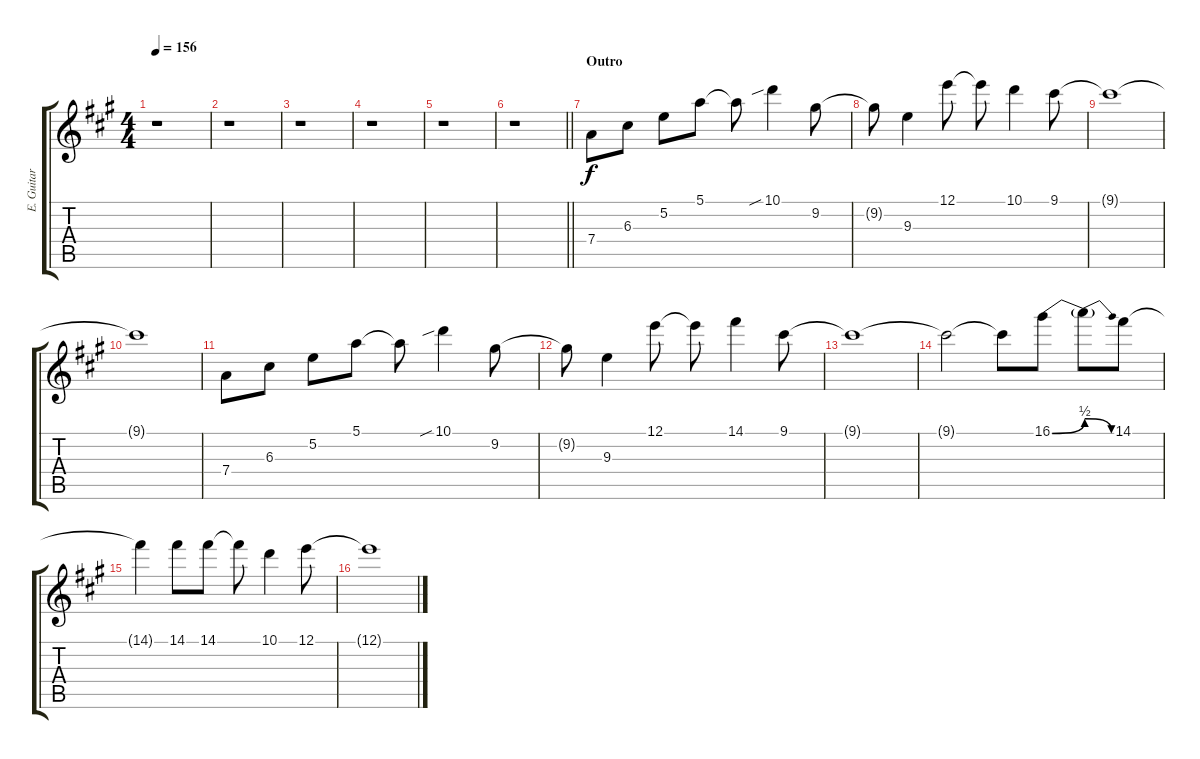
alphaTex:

\track ("E. Guitar I" "E. Guitar ") {instrument electricguitarclean}
\staff {score tabs}
\tuning (E4 B3 G3 D3 A2 E2) {hide}
\ts (4 4)
\tempo 156
\clef g2
\ks a
r.1{dy f} |
r.1 |
r.1 |
r.1 |
r.1 |
\barLineRight lightlight
r.1 |
\section ("" "Outro")
7.4.8{volume 15 instrument overdrivenguitar} 6.3.8 5.2.8 5.1.8 5.1{t}.8 10.1{sib}.4 9.2.8 |
9.2{t}.8 9.3.4 12.1.8 12.1{t}.8 10.1.4 9.1.8 |
9.1{t}.1 |
9.1{t}.1 |
7.4.8 6.3.8 5.2.8 5.1.8 5.1{t}.8 10.1{sib}.4 9.2.8 |
9.2{t}.8 9.3.4 12.1.8 12.1{t}.8 14.1.4 9.1.8 |
9.1{t}.1 |
9.1{t}.2 9.1{t}.8 16.1{be (bend 0 0 60 2)}.8 16.1{be (release 0 2 60 0) t}.8 14.1.8 |
14.1{t}.4 14.1.8 14.1.8 14.1{t}.8 10.1.4 12.1.8 |
12.1{t}.1
